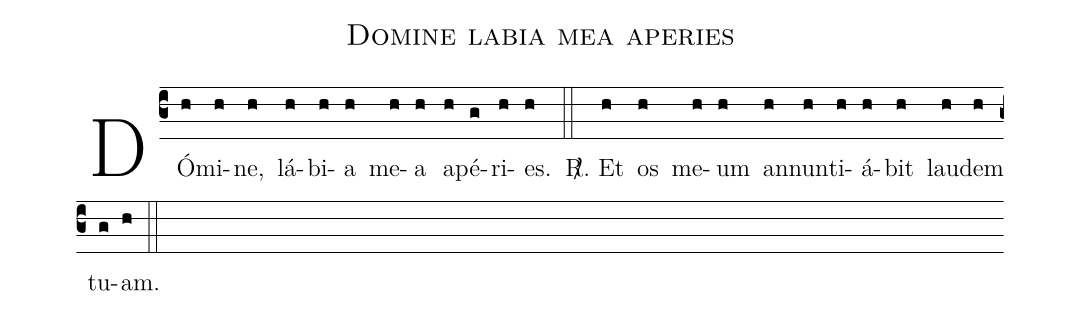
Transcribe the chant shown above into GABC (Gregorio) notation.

name: Domine labia mea aperies;
%%
(c3)

DÓ(h)mi(h)ne,(h) lá(h)bi(h)a(h) me(h)a(h) a(h)pé(g)ri(h)es.(h) (::)
<sp>R/</sp>. Et(h) os(h) me(h)um(h) an(h)nun(h)ti(h)á(h)bit(h)
lau(h)dem(h) tu(g)am.(h) (::)
